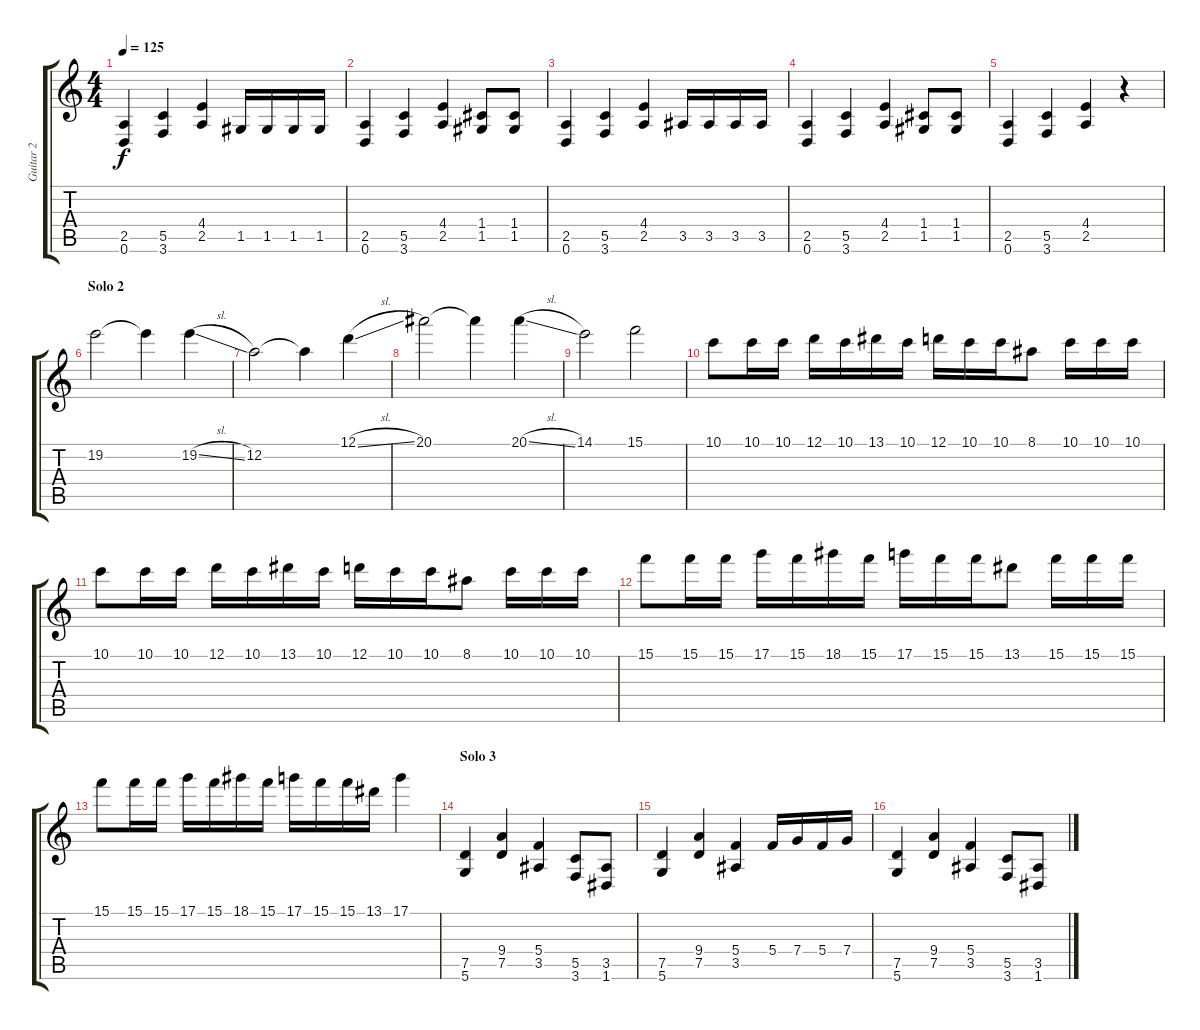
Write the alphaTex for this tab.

\track ("Guitar 2" "Guitar 2") {instrument distortionguitar}
\staff {score tabs}
\tuning (D4 A3 F3 C3 G2 D2) {hide}
\ts (4 4)
\tempo 125
\clef g2
\ks c
(2.5 0.6).4{dy f} (5.5 3.6).4 (4.4 2.5).4 1.5.16 1.5.16 1.5.16 1.5.16 |
(2.5 0.6).4 (5.5 3.6).4 (4.4 2.5).4 (1.4 1.5).8 (1.4 1.5).8 |
(2.5 0.6).4 (5.5 3.6).4 (4.4 2.5).4 3.5.16 3.5.16 3.5.16 3.5.16 |
(2.5 0.6).4 (5.5 3.6).4 (4.4 2.5).4 (1.4 1.5).8 (1.4 1.5).8 |
(2.5 0.6).4 (5.5 3.6).4 (4.4 2.5).4 r.4 |
\section ("" "Solo 2")
19.2.2{balance 5} 19.2{t}.4 19.2{sl}.4 |
12.2.2 12.2{t}.4 12.1{sl}.4 |
20.1.2 20.1{t}.4 20.1{sl}.4 |
14.1.2 15.1.2 |
10.1.8 10.1.16 10.1.16 12.1.16 10.1.16 13.1.16 10.1.16 12.1.16 10.1.16 10.1.16 8.1.8 10.1.16 10.1.16 10.1.16 |
10.1.8 10.1.16 10.1.16 12.1.16 10.1.16 13.1.16 10.1.16 12.1.16 10.1.16 10.1.16 8.1.8 10.1.16 10.1.16 10.1.16 |
15.1.8 15.1.16 15.1.16 17.1.16 15.1.16 18.1.16 15.1.16 17.1.16 15.1.16 15.1.16 13.1.8 15.1.16 15.1.16 15.1.16 |
15.1.8 15.1.16 15.1.16 17.1.16 15.1.16 18.1.16 15.1.16 17.1.16 15.1.16 15.1.16 13.1.16 17.1.4 |
\section ("" "Solo 3")
(7.5 5.6).4{balance 8} (9.4 7.5).4 (5.4 3.5).4 (5.5 3.6).8 (3.5 1.6).8 |
(7.5 5.6).4 (9.4 7.5).4 (5.4 3.5).4 5.4.16 7.4.16 5.4.16 7.4.16 |
(7.5 5.6).4 (9.4 7.5).4 (5.4 3.5).4 (5.5 3.6).8 (3.5 1.6).8
